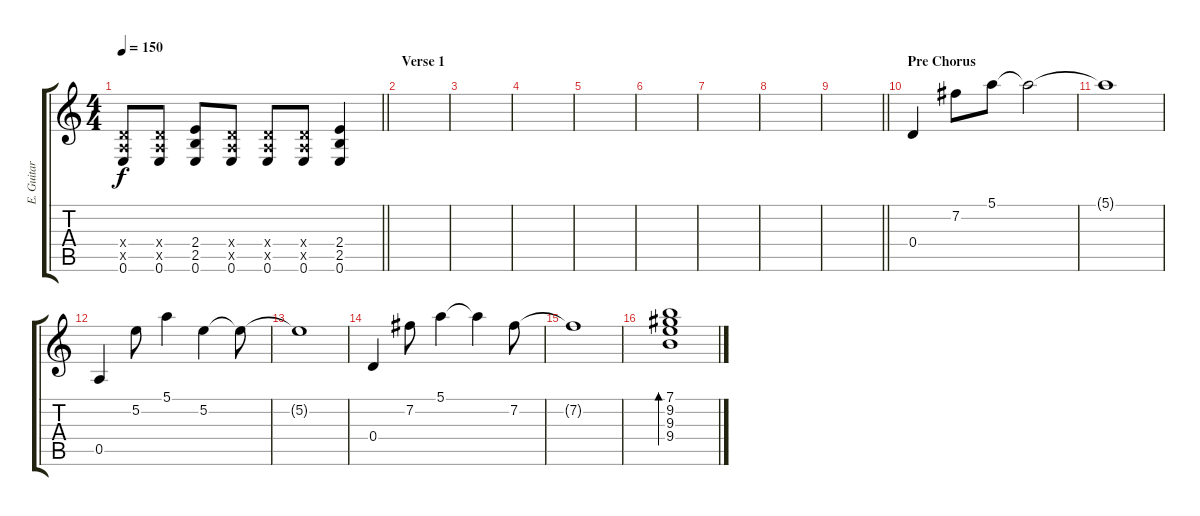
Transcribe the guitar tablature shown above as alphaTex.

\track ("E. Guitar II" "E. Guitar ") {instrument distortionguitar}
\staff {score tabs}
\tuning (E4 B3 G3 D3 A2 E2) {hide}
\ts (4 4)
\tempo 150
\clef g2
\barLineRight lightlight
\ks c
(0.4{x} 0.5{x} 0.6).8{dy f} (0.4{x} 0.5{x} 0.6).8 (2.4 2.5 0.6).8 (0.4{x} 0.5{x} 0.6).8 (0.4{x} 0.5{x} 0.6).8 (0.4{x} 0.5{x} 0.6).8 (2.4 2.5 0.6).4 |
\section ("" "Verse 1")
|
|
|
|
|
|
|
\barLineRight lightlight
|
\section ("" "Pre Chorus")
0.4.4{instrument electricguitarjazz} 7.2.8 5.1.8 5.1{t}.2 |
5.1{t}.1 |
0.5.4 5.2.8 5.1.4 5.2.4 5.2{t}.8 |
5.2{t}.1 |
0.4.4 7.2.8 5.1.4 5.1{t}.4 7.2.8 |
7.2{t}.1 |
(7.1 9.2 9.3 9.4).1{bd 240}
